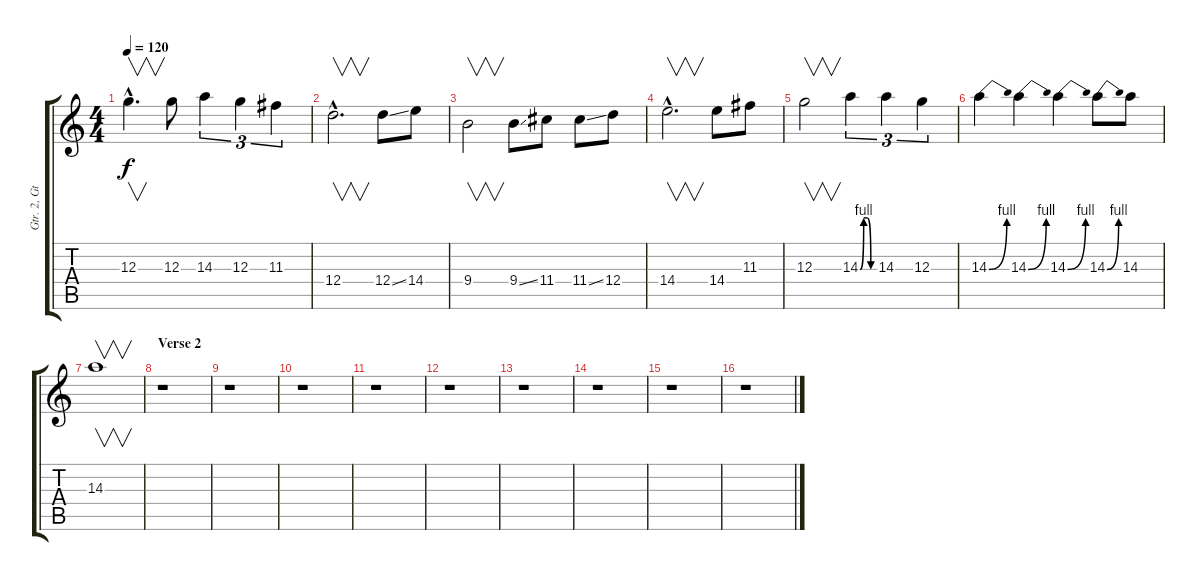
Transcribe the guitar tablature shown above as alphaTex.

\track ("Gtr. 2, Gtr.5" "Gtr. 2, Gt") {instrument distortionguitar}
\staff {score tabs}
\tuning (E4 B3 G3 D3 A2 E2) {hide}
\ts (4 4)
\tempo 120
\clef g2
\ks c
12.3{hac}.4{v d dy f} 12.3.8 14.3.4{tu (3 2)} 12.3.4{tu (3 2)} 11.3.4{tu (3 2)} |
12.4{hac}.2{v d} 12.4{ss}.8 14.4.8 |
9.4.2{v} 9.4{ss}.8 11.4.8 11.4{ss}.8 12.4.8 |
14.4{hac}.2{v d} 14.4.8 11.3.8 |
12.3.2{v} 14.3{be (custom 0 0 15 4 30 4 45 0 60 0)}.4{tu (3 2)} 14.3.4{tu (3 2)} 12.3.4{tu (3 2)} |
14.3{be (bend 0 0 60 4)}.4 14.3{be (bend 0 0 60 4)}.4 14.3{be (bend 0 0 60 4)}.4 14.3{be (bend 0 0 60 4)}.8 14.3.8 |
14.3.1{v} |
\section ("" "Verse 2")
r.1 |
r.1 |
r.1 |
r.1 |
r.1 |
r.1 |
r.1 |
r.1 |
r.1
